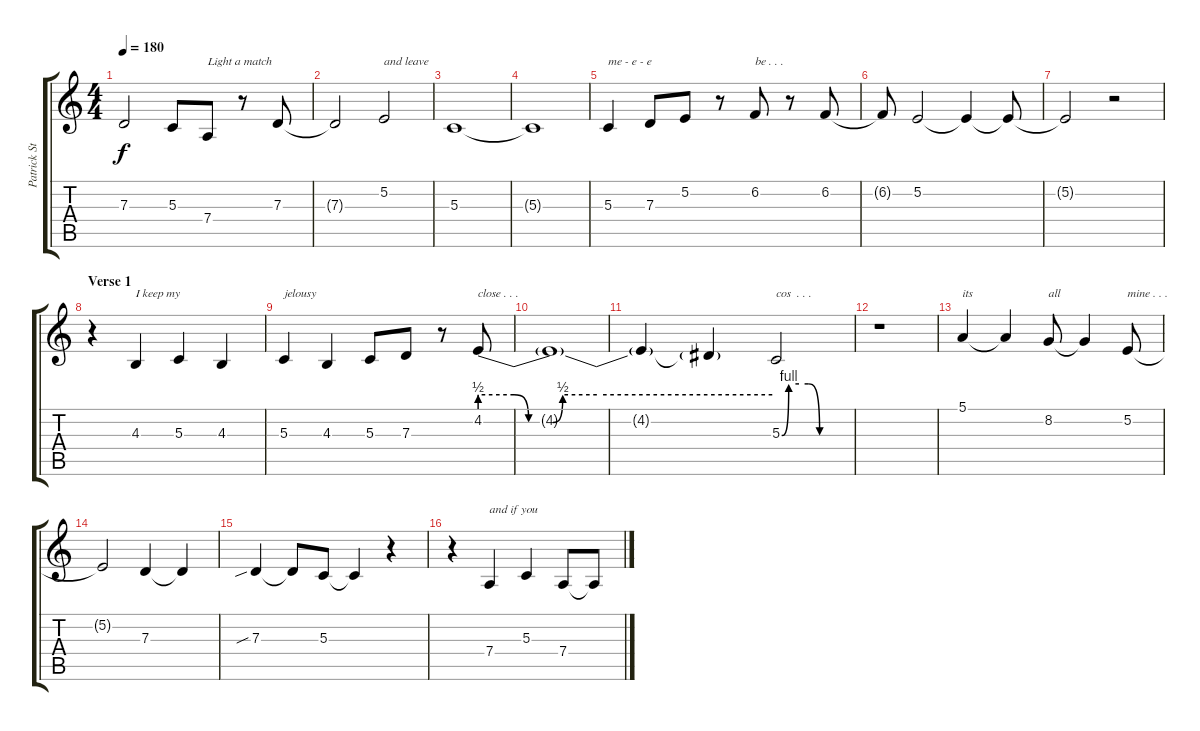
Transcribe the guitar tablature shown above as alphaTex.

\track ("Patrick Stump (Lead Vocals)" "Patrick St") {instrument clarinet}
\staff {score tabs}
\tuning (E4 B3 G3 D3 A2 E2) {hide}
\ts (4 4)
\tempo 180
\clef g2
\ks c
7.3{t}.2{dy f} 5.3.8 7.4.8{txt "Light a match"} r.8 7.3.8 |
7.3{t}.2 5.2.2{txt "and leave"} |
5.3.1 |
5.3{t}.1 |
5.3.4{txt "me - e - e"} 7.3.8 5.2.8 r.8 6.2.8{txt "be . . ."} r.8 6.2.8 |
6.2{t}.8 5.2.2 5.2{t}.4 5.2{t}.8 |
5.2{t}.2 r.2 |
\section ("" "Verse 1")
r.4 4.3.4{txt "I keep my"} 5.3.4 4.3.4 |
5.3.4{txt "jelousy"} 4.3.4 5.3.8 7.3.8 r.8 4.2{be (custom 0 2 7 2 10 0 15 0 17 2 24 2 60 2)}.8{txt "close . . ."} |
4.2{t}.1 |
4.2{t}.4 4.2{t}.4 5.3{be (custom 0 0 6 4 15 4 23 4 33 0 45 0 60 0)}.2{txt "cos  . . ."} |
r.1 |
5.1.4{txt "its"} 5.1{t}.4 8.2.8{txt "all"} 8.2{t}.4 5.2.8{txt "mine . . ."} |
5.2{t}.2 7.3.4 7.3{t}.4 |
7.3{sib}.4 7.3{t}.8 5.3.8 5.3{t}.4 r.4 |
r.4 7.4.4{txt "and if you"} 5.3.4 7.4.8 7.4{t}.8
